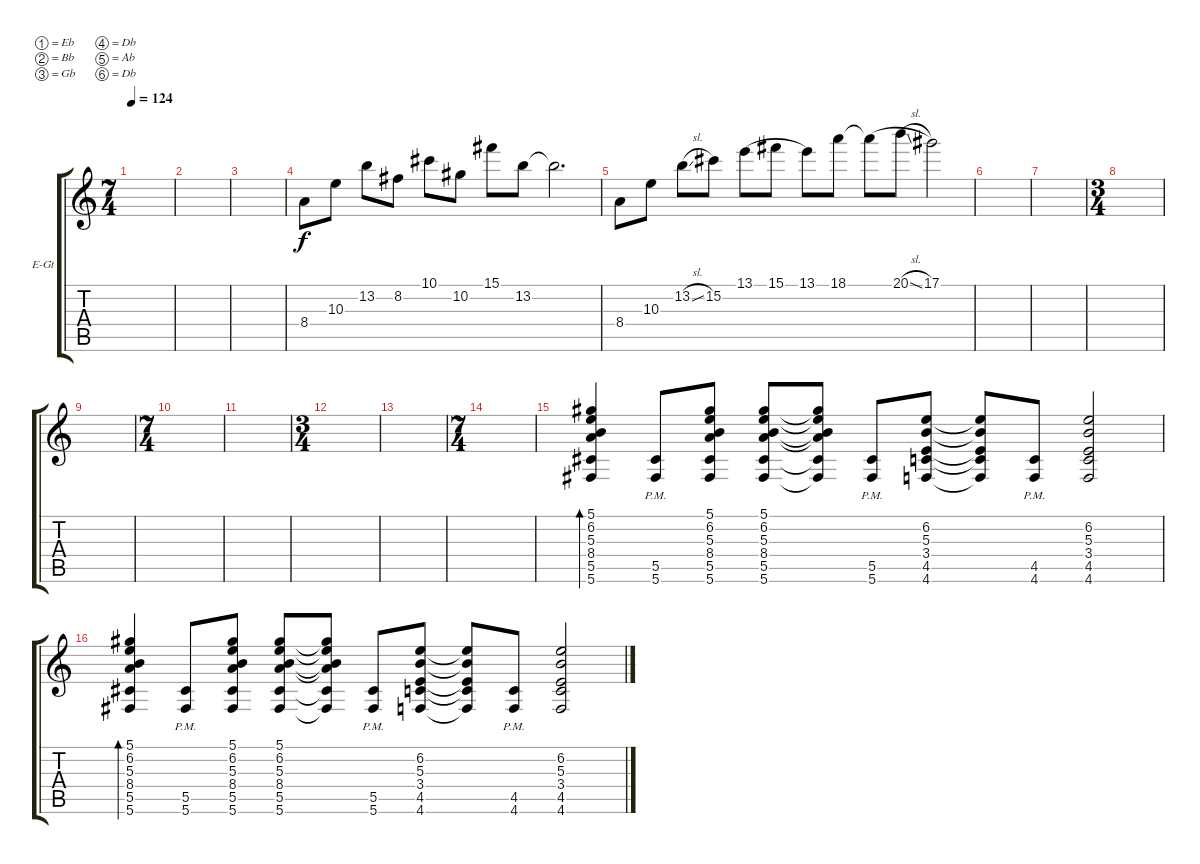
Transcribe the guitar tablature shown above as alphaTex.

\defaultSystemsLayout 4
\bracketExtendMode groupsimilarinstruments
\firstSystemTrackNameOrientation horizontal
\otherSystemsTrackNameOrientation horizontal
\track ("Nolly" "E-Gt") {instrument overdrivenguitar}
\staff {score tabs}
\tuning (Eb4 Bb3 Gb3 Db3 Ab2 Db2)
\ts (7 4)
\tempo 124
\clef g2
\ks c
|
|
|
8.4.8 10.3.8 13.2.8 8.2.8 10.1.8 10.2.8 15.1.8 13.2.8 13.2{t}.2{d} |
8.4.8 10.3.8 13.2{sl}.8 15.2.8 13.1.8{legatoorigin} 15.1.8{legatoorigin} 13.1.8 18.1.8 18.1{t}.8{legatoorigin} 20.1{sl}.8{legatoorigin} 17.1.2 |
|
|
\ts (3 4)
|
|
\ts (7 4)
|
|
\ts (3 4)
|
|
\ts (7 4)
|
(5.6 5.5 8.4 5.3 6.2 5.1).4{bd 30} (5.5{pm} 5.6{pm}).8 (5.6 5.5 8.4 5.3 6.2 5.1).8 (5.1 6.2 5.3 8.4 5.5 5.6).8 (5.6{t} 5.5{t} 8.4{t} 5.3{t} 6.2{t} 5.1{t}).8 (5.5{pm} 5.6{pm}).8 (4.6 4.5 3.4 5.3 6.2).8 (6.2{t} 5.3{t} 3.4{t} 4.5{t} 4.6{t}).8 (4.6{pm} 4.5{pm}).8 (6.2 5.3 3.4 4.5 4.6).2 |
(5.6 5.5 8.4 5.3 6.2 5.1).4{bd 30} (5.5{pm} 5.6{pm}).8 (5.6 5.5 8.4 5.3 6.2 5.1).8 (5.1 6.2 5.3 8.4 5.5 5.6).8 (5.6{t} 5.5{t} 8.4{t} 5.3{t} 6.2{t} 5.1{t}).8 (5.5{pm} 5.6{pm}).8 (4.6 4.5 3.4 5.3 6.2).8 (6.2{t} 5.3{t} 3.4{t} 4.5{t} 4.6{t}).8 (4.6{pm} 4.5{pm}).8 (6.2 5.3 3.4 4.5 4.6).2
